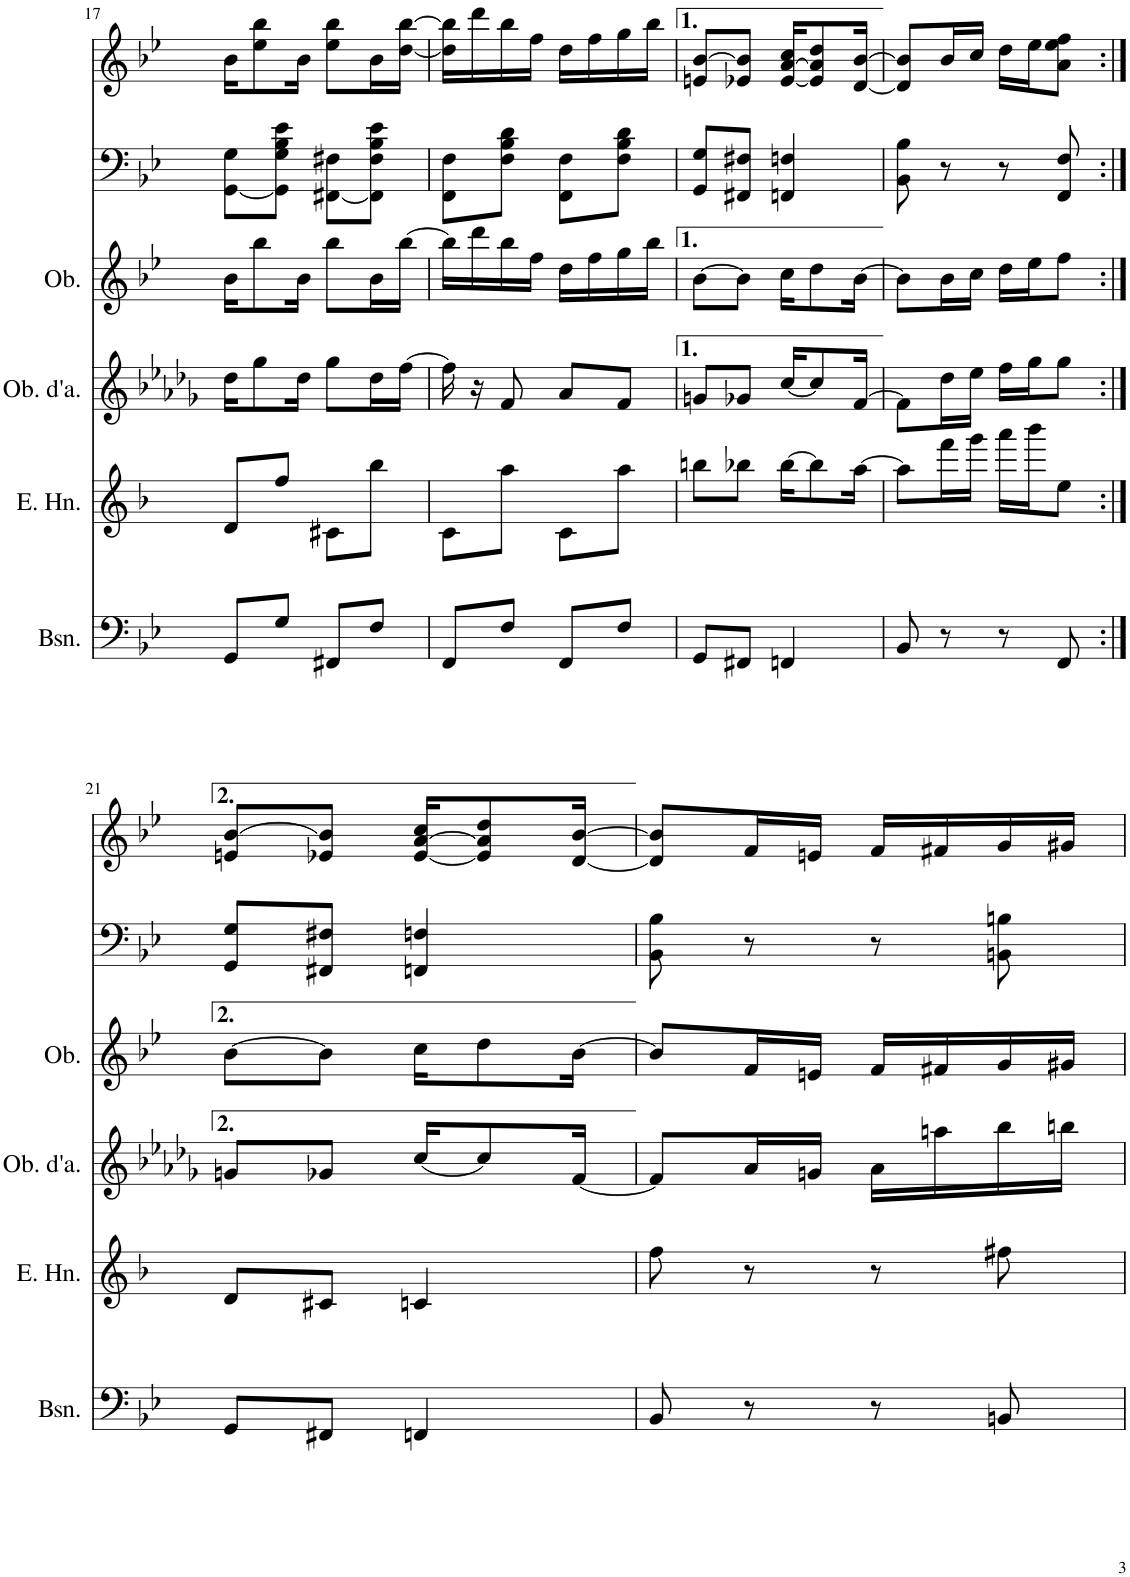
**kern	**kern	**kern	**kern	**kern	**kern
*part6	*part5	*part4	*part3	*part2	*part1
*staff6	*staff5	*staff4	*staff3	*staff2	*staff1
*I"Bassoon	*I"English Horn	*I"Oboe d'amore	*I"Oboe	*I"Grand Piano	*I"Piano
*I'Bsn.	*I'E. Hn.	*I'Ob. d'a.	*I'Ob.	*I'Pno	*I'Pno
!!LO:PB:g=z
*clefF4	*clefG2	*clefG2	*clefG2	*clefF4	*clefG2
*	*Trd4c7	*Trd2c3	*	*	*
*k[b-e-]	*k[b-]	*k[b-e-a-d-g-]	*k[b-e-]	*k[b-e-]	*k[b-e-]
*M2/4	*M2/4	*M2/4	*M2/4	*M2/4	*M2/4
=17	=17	=17	=17	=17	=17
8GG/L	8d/L	16dd-\KL	16b-\KL	[8GG\ 8G\L	16b-\KL
.	.	8gg-\	8bb-\	.	8ee-\ 8bb-\
8G/J	8ff/J	.	.	8GG\] 8G\ 8B-\ 8e-\J	.
.	.	16dd-\Jk	16b-\Jk	.	16b-\Jk
8FF#X/L	8c#X\L	8gg-\L	8bb-\L	[8FF#X\ 8F#X\L	8ee-\ 8bb-\L
8F/J	8bb-\J	16dd-\L	16b-\L	8FF#\] 8F#\ 8B-\ 8e-\J	16b-\L
.	.	[16ff\JJ	[16bb-\JJ	.	[16dd\ [16bb-\JJ
=18	=18	=18	=18	=18	=18
8FF/L	8c\L	16ff\]	16bb-\LL]	8FF\ 8F\L	16dd\] 16bb-\]LL
.	.	16r	16ddd\	.	16ddd\
8F/J	8aa\J	8f/	16bb-\	8F\ 8B-\ 8d\J	16bb-\
.	.	.	16ff\JJ	.	16ff\JJ
8FF/L	8c\L	8aa-/L	16dd\LL	8FF\ 8F\L	16dd\LL
.	.	.	16ff\	.	16ff\
8F/J	8aa\J	8f/J	16gg\	8F\ 8B-\ 8d\J	16gg\
.	.	.	16bb-\JJ	.	16bb-\JJ
=19	=19	=19	=19	=19	=19
8GG/L	8bbn\L	8gn/L	[8b-\L	8GG/ 8G/L	8en/ [8b-/L
8FF#X/J	8bb-X\J	8g-X/J	8b-\J]	8FF#X/ 8F#X/J	8e-X/ 8b-/]J
4FFn/	[16bb-\KL	[16cc/KL	16cc\KL	4FFn/ 4Fn/	[16e-/ [16a/ 16cc/KL
.	8bb-\]	8cc/]	8dd\	.	8e-/] 8a/] 8dd/
.	[16aa\Jk	[16f/Jk	[16b-\Jk	.	[16d/ [16b-/Jk
=20	=20	=20	=20	=20	=20
8BB-/	8aa\L]	8f\L]	8b-\L]	8BB-\ 8B-\	8d/] 8b-/]L
8r	16fff\L	16dd-\L	16b-\L	8r	16b-/L
.	16ggg\JJ	16ee-\JJ	16cc\JJ	.	16cc/JJ
8r	16aaa\LL	16ff\LL	16dd\LL	8r	16dd\LL
.	16bbb-\J	16gg-\J	16ee-\J	.	16ee-\J
8FF/	8ee\J	8gg-\J	8ff\J	8FF/ 8F/	8a\ 8ee-\ 8ff\J
!!LO:LB:g=z
=21:|!	=21:|!	=21:|!	=21:|!	=21:|!	=21:|!
8GG/L	8d/L	8gn/L	[8b-\L	8GG/ 8G/L	8en/ [8b-/L
8FF#X/J	8c#X/J	8g-X/J	8b-\J]	8FF#X/ 8F#X/J	8e-X/ 8b-/]J
4FFn/	4cn/	[16cc/KL	16cc\KL	4FFn/ 4Fn/	[16e-/ [16a/ 16cc/KL
.	.	8cc/]	8dd\	.	8e-/] 8a/] 8dd/
.	.	[16f/Jk	[16b-\Jk	.	[16d/ [16b-/Jk
=22	=22	=22	=22	=22	=22
8BB-/	8ff\	8f/L]	8b-/L]	8BB-\ 8B-\	8d/] 8b-/]L
8r	8r	16aa-/L	16f/L	8r	16f/L
.	.	16gn/JJ	16en/JJ	.	16en/JJ
8r	8r	16aa-\LL	16f/LL	8r	16f/LL
.	.	16aan\	16f#X/	.	16f#X/
8BBn/	8ff#X\	16bb-\	16g/	8BBn\ 8Bn\	16g/
.	.	16bbn\JJ	16g#X/JJ	.	16g#X/JJ
=	=	=	=	=	=
*-	*-	*-	*-	*-	*-
